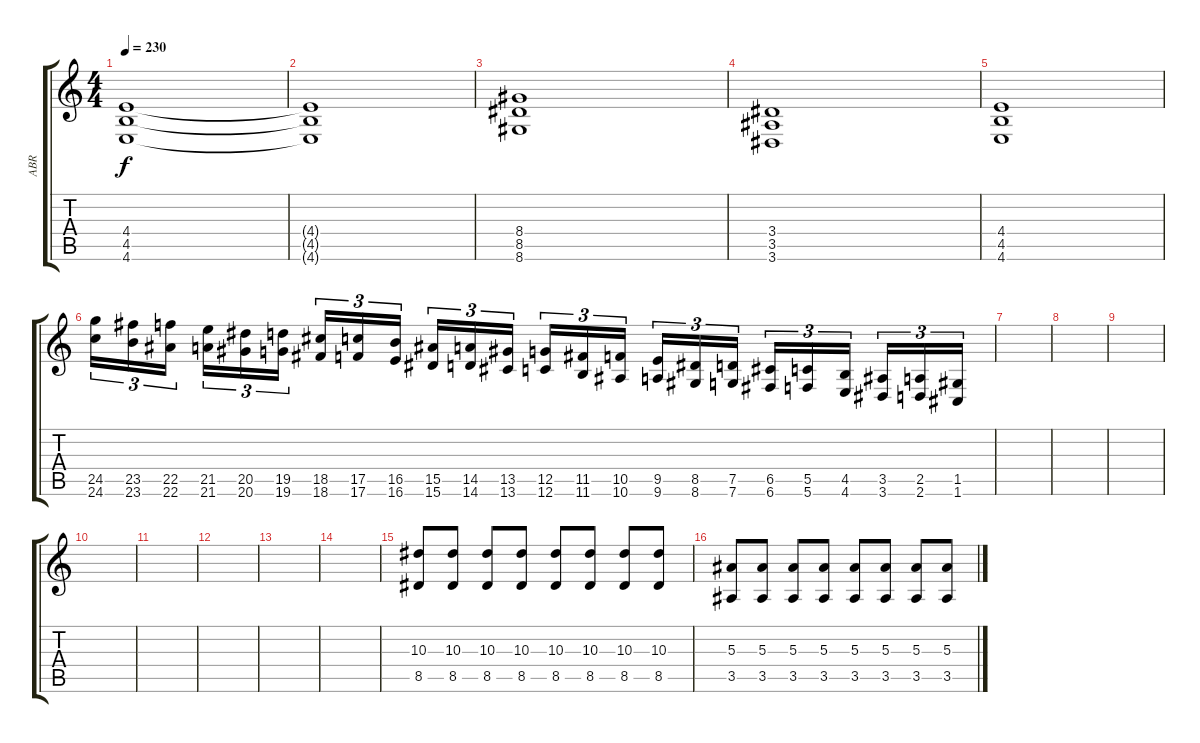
\track ("ABR" "ABR") {instrument distortionguitar}
\staff {score tabs}
\tuning (D4 A3 F3 C3 G2 C2) {hide}
\ts (4 4)
\tempo 230
\clef g2
\ks c
(4.4 4.5 4.6).1{dy f} |
(4.4{t} 4.5{t} 4.6{t}).1 |
(8.4 8.5 8.6).1 |
(3.4 3.5 3.6).1 |
(4.4 4.5 4.6).1 |
(24.5 24.6).16{tu (3 2) volume 16 balance 16 instrument guitarfretnoise} (23.5 23.6).16{tu (3 2)} (22.5 22.6).16{tu (3 2) beam splitsecondary} (21.5 21.6).16{tu (3 2)} (20.5 20.6).16{tu (3 2)} (19.5 19.6).16{tu (3 2)} (18.5 18.6).16{tu (3 2)} (17.5 17.6).16{tu (3 2)} (16.5 16.6).16{tu (3 2) beam splitsecondary} (15.5 15.6).16{tu (3 2)} (14.5 14.6).16{tu (3 2)} (13.5 13.6).16{tu (3 2)} (12.5 12.6).16{tu (3 2)} (11.5 11.6).16{tu (3 2)} (10.5 10.6).16{tu (3 2) beam splitsecondary} (9.5 9.6).16{tu (3 2)} (8.5 8.6).16{tu (3 2)} (7.5 7.6).16{tu (3 2)} (6.5 6.6).16{tu (3 2)} (5.5 5.6).16{tu (3 2)} (4.5 4.6).16{tu (3 2) beam splitsecondary} (3.5 3.6).16{tu (3 2)} (2.5 2.6).16{tu (3 2)} (1.5 1.6).16{tu (3 2)} |
|
|
|
|
|
|
|
|
(10.3 8.5).8{volume 13 balance 8 instrument distortionguitar} (10.3 8.5).8 (10.3 8.5).8 (10.3 8.5).8 (10.3 8.5).8 (10.3 8.5).8 (10.3 8.5).8 (10.3 8.5).8 |
(5.3 3.5).8 (5.3 3.5).8 (5.3 3.5).8 (5.3 3.5).8 (5.3 3.5).8 (5.3 3.5).8 (5.3 3.5).8 (5.3 3.5).8
